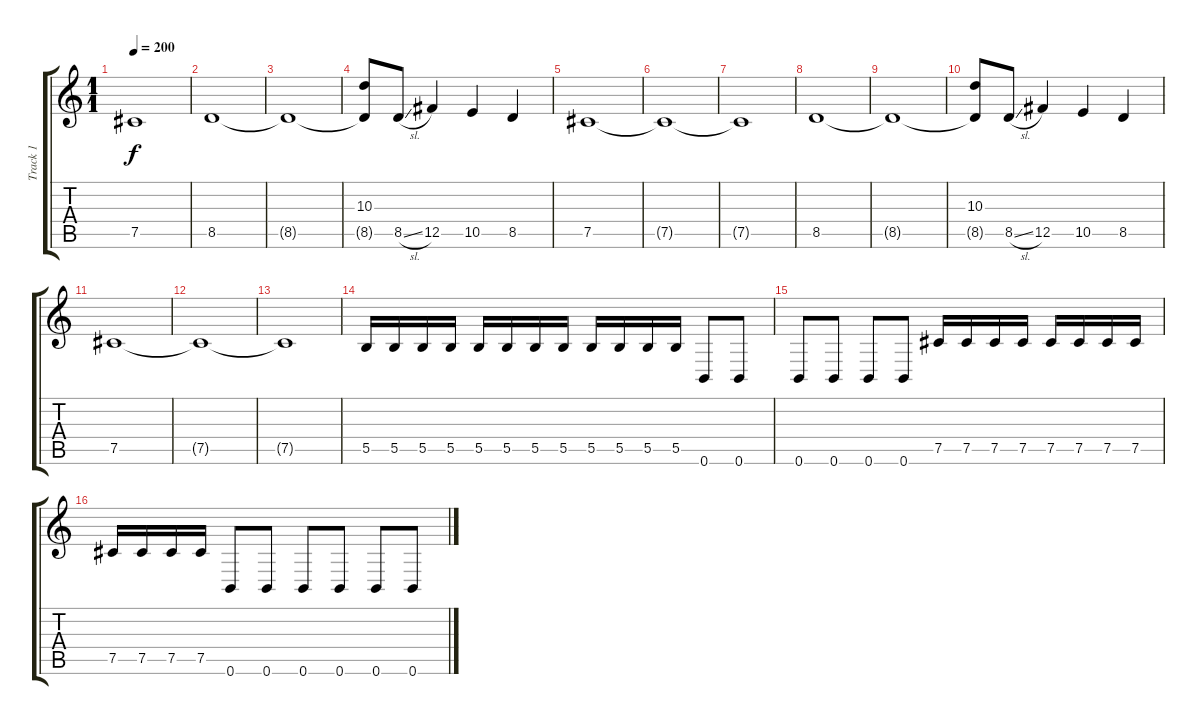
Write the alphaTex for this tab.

\track ("Track 1" "Track 1") {instrument distortionguitar}
\staff {score tabs}
\tuning (Db4 Ab3 E3 B2 Gb2 B1) {hide}
\ts (1 1)
\tempo 200
\clef g2
\ks c
7.5{t}.1{dy f} |
8.5.1 |
8.5{t}.1 |
(10.3 8.5{t}).8 8.5{sl}.8 12.5.4 10.5.4 8.5.4 |
7.5.1 |
7.5{t}.1 |
7.5{t}.1 |
8.5.1 |
8.5{t}.1 |
(10.3 8.5{t}).8 8.5{sl}.8 12.5.4 10.5.4 8.5.4 |
7.5.1 |
7.5{t}.1 |
7.5{t}.1 |
5.5.16{volume 10} 5.5.16 5.5.16 5.5.16 5.5.16 5.5.16 5.5.16 5.5.16 5.5.16 5.5.16 5.5.16 5.5.16 0.6.8 0.6.8 |
0.6.8 0.6.8 0.6.8 0.6.8 7.5.16 7.5.16 7.5.16 7.5.16 7.5.16 7.5.16 7.5.16 7.5.16 |
7.5.16 7.5.16 7.5.16 7.5.16 0.6.8 0.6.8 0.6.8 0.6.8 0.6.8 0.6.8
